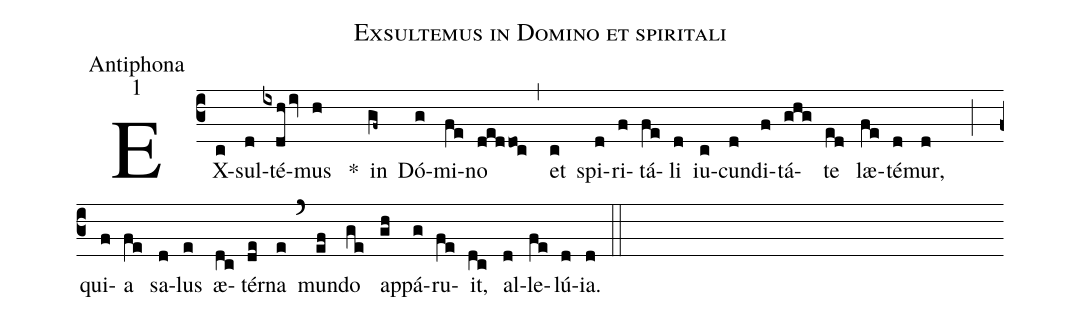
name:Exsultemus in Domino et spiritali;
office-part:Antiphona;
mode:1;
%%
(c3) EX(c)sul(d)té(ixdh/iv)mus (h) *() in(gf~) Dó(g)mi(fe)no (deddoc) (,) et(c) spi(d)ri(f)tá(fe)li(d) iu(c)cun(d)di(f)tá(ghg)te(ed) læ(fe)té(d)mur,(d) ( ;) qui(f)a(fe) sa(d)lus(e) æ(dc)tér(de)na(e) (`) mun(ef)do(ge) ap(gh)pá(g)ru(fe)it,(dc) al(d)le(fe)lú(d)ia.(d) (::)
